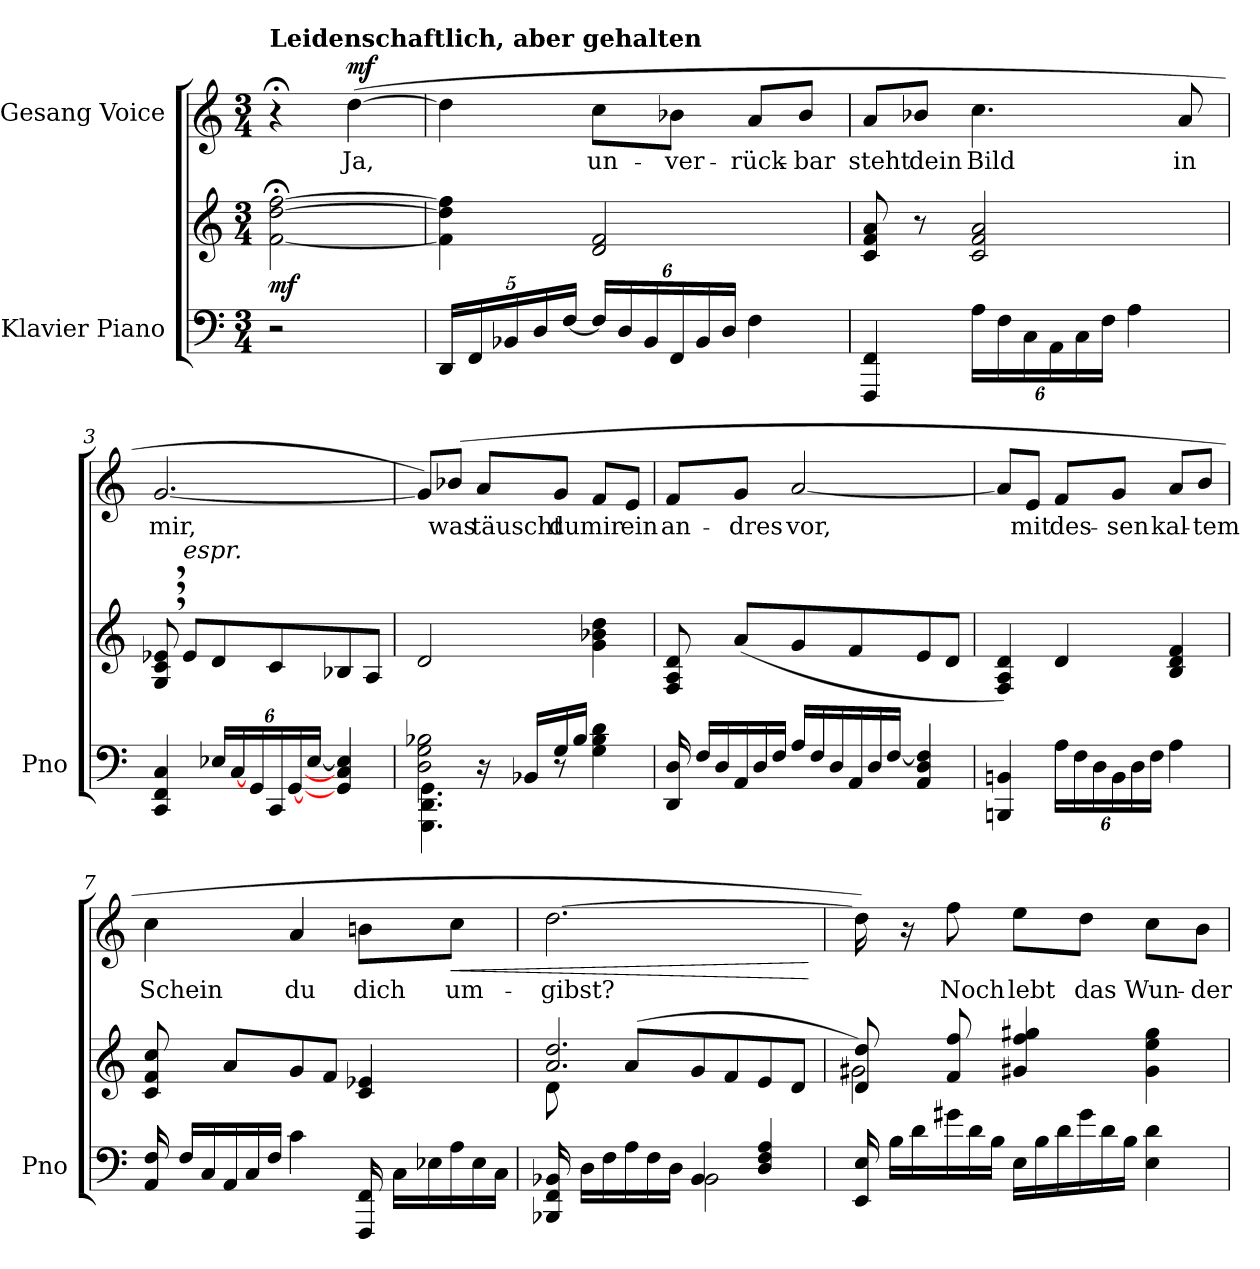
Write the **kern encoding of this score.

**kern	**kern	**dynam	**kern	**text	**dynam
*part2	*part2	*part2	*part1	*part1	*part1
*staff3	*staff2	*staff2/3	*staff1	*staff1	*staff1
*I"Klavier Piano	*	*	*I"Gesang Voice	*	*
*I'Pno	*	*	*	*	*
*clefF4	*clefG2	*	*clefG2	*	*
*k[]	*k[]	*	*k[]	*	*
*M3/4	*M3/4	*	*M3/4	*	*
*MM72	*MM72	*	*MM72	*	*
=	=	=	=	=	=
!	!	!	!LO:TX:a:B:t=Leidenschaftlich, aber gehalten	!	!
!	!	!LO:DY:b	!	!	!
2r	[2f\;< [2dd\;< [2ff\;<	mf	4r;<	.	.
!	!	!	!	!	!LO:DY:a
.	.	.	([4dd\	Ja,	mf
=1	=1	=1	=1	=1	=1
20DD/LL	4f\] 4dd\] 4ff\]	.	4dd\]	.	.
20FF/	.	.	.	.	.
20BB-X/	.	.	.	.	.
20D/	.	.	.	.	.
[20F/JJ	.	.	.	.	.
24F/LL]	2d/ 2f/	.	8cc\L	un-	.
24D/	.	.	.	.	.
24BB-/	.	.	.	.	.
24FF/	.	.	8b-X\J	-ver-	.
24BB-/	.	.	.	.	.
24D/JJ	.	.	.	.	.
4F\	.	.	8a/L	-rück-	.
.	.	.	8b-/J	-bar	.
=2	=2	=2	=2	=2	=2
4FFF/ 4FF/	8c/ 8f/ 8a/	.	8a/L	steht	.
.	8r	.	8b-X/J	dein	.
*Xbrackettup	*	*	*	*	*
24A\LL	2c/ 2f/ 2a/	.	4.cc\	Bild	.
24F\	.	.	.	.	.
24C\	.	.	.	.	.
24AA\	.	.	.	.	.
24C\	.	.	.	.	.
24F\JJ	.	.	.	.	.
4A\	.	.	.	.	.
.	.	.	8a/	in	.
=3	=3	=3	=3	=3	=3
4CC/ 4FF/ 4C/	8G/, 8c/, 8e-X/,	.	[2.g/	mir,	.
!	!LO:TX:i:t=espr.	!	!	!	!
.	8e-/L	.	.	.	.
24E-X/LL	8d/	.	.	.	.
[24C/	.	.	.	.	.
24GG/	.	.	.	.	.
24CC/	8c/	.	.	.	.
[24GG/	.	.	.	.	.
[>24E-/JJ	.	.	.	.	.
4GG/] 4C/] 4E-/]	8B-X/	.	.	.	.
.	8A/J	.	.	.	.
=4	=4	=4	=4	=4	=4
*^	*	*	*	*	*
*	*^	*	*	*	*	*
2D\ 2G\ 2B-X\	4ryy	4.GGG\ 4.DD\ 4.GG\	2d/	.	8g/L])	.	.
.	.	.	.	.	(8b-X/J	was	.
.	16r	.	.	.	8a/L	täuscht	.
.	16BB-X/LL	.	.	.	.	.	.
.	16G/	8r	.	.	8g/J	du	.
.	16B-/JJ	.	.	.	.	.	.
4ryy	4G\ 4B-\ 4d\	4ryy	4g\ 4b-X\ 4dd\	.	8f/L	mir	.
.	.	.	.	.	8e/J	ein	.
*v	*v	*v	*	*	*	*	*
=5	=5	=5	=5	=5	=5
*Xtuplet	*	*	*	*	*
24DD/ 24D/	8F/ 8A/ 8d/	.	8f/L	an-	.
24F/LL	.	.	.	.	.
24D/	.	.	.	.	.
24AA/	(8a/L	.	8g/J	-dres	.
24D/	.	.	.	.	.
24F/JJ	.	.	.	.	.
24A/LL	8g/	.	[2a/	vor,	.
24F/	.	.	.	.	.
24D/	.	.	.	.	.
24AA/	8f/	.	.	.	.
24D/	.	.	.	.	.
[24F/JJ	.	.	.	.	.
4AA/ 4D/ 4F/]	8e/	.	.	.	.
.	8d/J	.	.	.	.
=6	=6	=6	=6	=6	=6
4BBBn/ 4BBn/	4F/ 4A/ 4d/)	.	8a/L]	.	.
.	.	.	8e/J	mit	.
*tuplet	*	*	*	*	*
24A\LL	4d/	.	8f/L	des-	.
24F\	.	.	.	.	.
24D\	.	.	.	.	.
24BB\	.	.	8g/J	-sen	.
24D\	.	.	.	.	.
24F\JJ	.	.	.	.	.
4A\	4B/ 4d/ 4f/	.	8a/L	kal-	.
.	.	.	8b/J	-tem	.
=7	=7	=7	=7	=7	=7
*Xtuplet	*	*	*	*	*
24AA/ 24F/	8c/ 8f/ 8cc/	.	4cc\	Schein	.
24F/LL	.	.	.	.	.
24C/	.	.	.	.	.
24AA/	8a/L	.	.	.	.
24C/	.	.	.	.	.
24F/JJ	.	.	.	.	.
4c\	8g/	.	4a/	du	.
.	8f/J	.	.	.	.
24FFF/ 24FF/	4c/ 4e-X/	.	8bn\L	dich	.
24C\LL	.	.	.	.	.
24E-X\	.	.	.	.	.
!	!	!	!	!	!LO:HP:b
24A\	.	.	8cc\J	um-	<
24E-\	.	.	.	.	.
24C\JJ	.	.	.	.	.
=8	=8	=8	=8	=8	=8
*^	*^	*	*	*	*
24BBB-X/ 24FF/ 24BB-X/	4ryy	2.a/ 2.dd/	8d\	.	[2.dd\	-gibst?	.
24D\LL	.	.	.	.	.	.	.
24F\	.	.	.	.	.	.	.
24A\	.	.	(<8a/L	.	.	.	.
24F\	.	.	.	.	.	.	.
24D\JJ	.	.	.	.	.	.	.
4BB-/	2BB-\	.	8g/	.	.	.	.
.	.	.	8f/	.	.	.	.
4D/ 4F/ 4A/	.	.	8e/	.	.	.	.
.	.	.	8d/J	.	.	.	.
*v	*v	*	*	*	*	*	*
*	*v	*v	*	*	*	*
.	.	.	.	.	[
=9	=9	=9	=9	=9	=9
*	*^	*	*	*	*
24EE/ 24E/	8d/ 8dd/	2g#X\)	.	16dd\])	.	.
24B\LL	.	.	.	.	.	.
.	.	.	.	16r	.	.
24d\	.	.	.	.	.	.
24g#X\	8f/ 8ff/	.	.	8ff\	Noch	.
24d\	.	.	.	.	.	.
24B\JJ	.	.	.	.	.	.
24E\LL	4g#X/ 4ff/ 4gg#X/	.	.	8ee\L	lebt	.
24B\	.	.	.	.	.	.
24d\	.	.	.	.	.	.
24g#\	.	.	.	8dd\J	das	.
24d\	.	.	.	.	.	.
24B\JJ	.	.	.	.	.	.
4E\ 4d\	4g#\ 4ee\ 4gg#\	4ryy	.	8cc\L	Wun-	.
.	.	.	.	8b\J	-der	.
*	*v	*v	*	*	*	*
=	=	=	=	=	=
*-	*-	*-	*-	*-	*-
